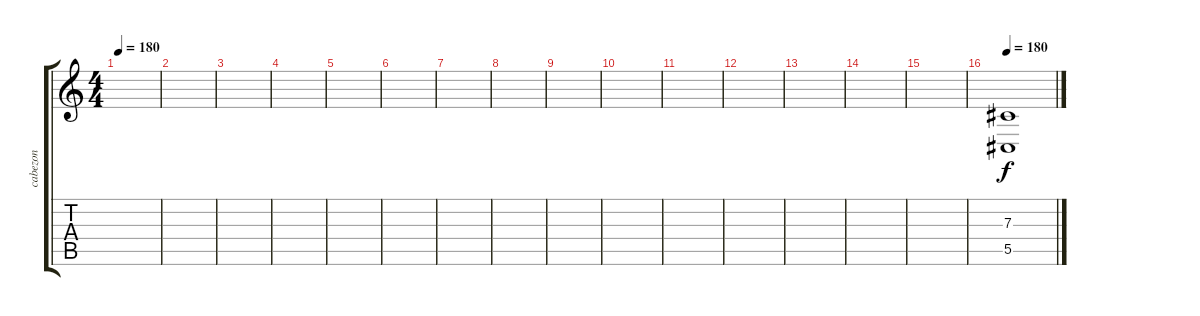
\track ("cabezon" "cabezon") {instrument stringensemble2}
\staff {score tabs}
\tuning (Eb4 Bb3 Gb3 Db3 Ab2 Eb2) {hide}
\ts (4 4)
\tempo 180
\clef g2
\ks c
|
|
|
|
|
|
|
|
|
|
|
|
|
|
|
\tempo 180
(7.3 5.5).1{instrument synthstrings2}
